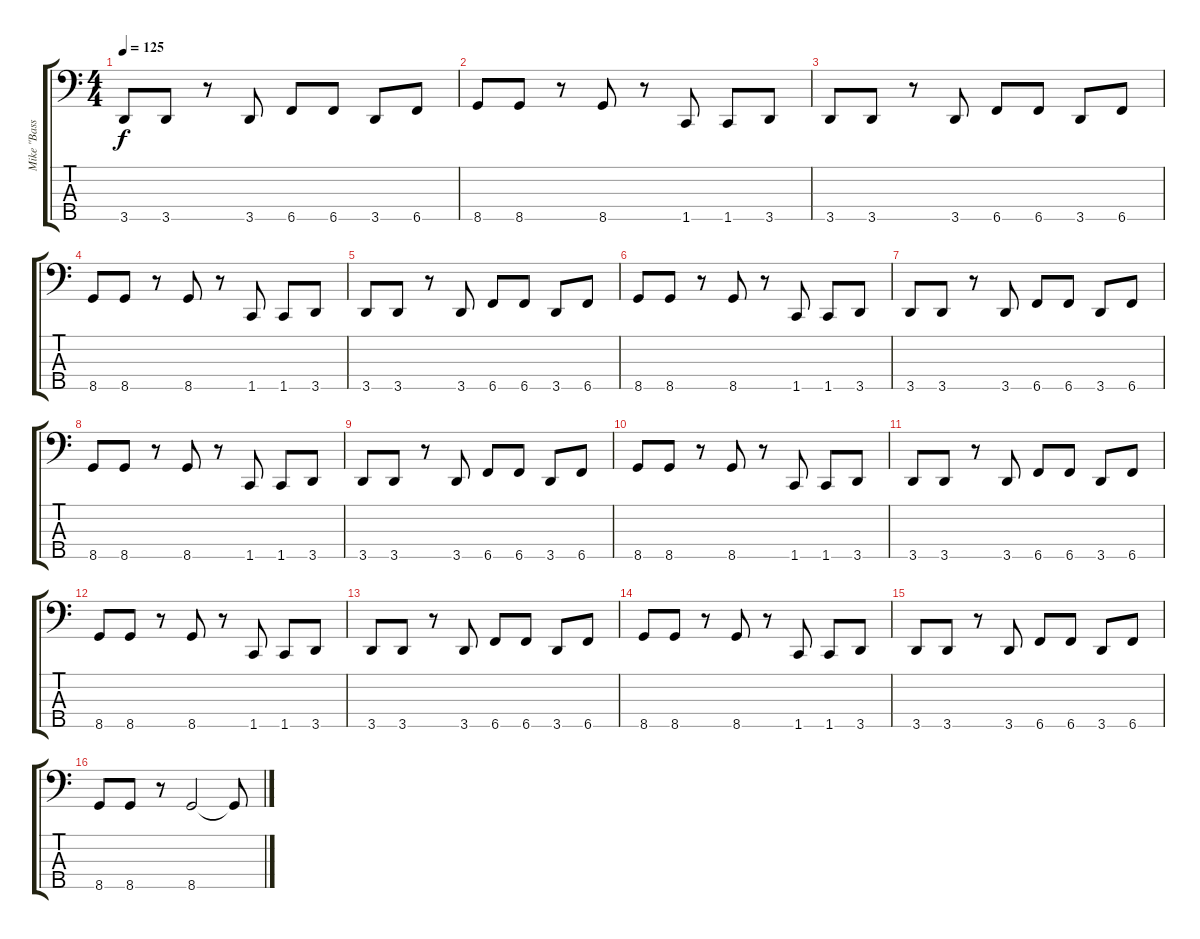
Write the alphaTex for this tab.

\track ("Mike \"Bass\"" "Mike \"Bass") {instrument electricbassfinger}
\staff {score tabs}
\tuning (G2 D2 A1 E1 B0) {hide}
\ts (4 4)
\tempo 125
\clef f4
\ks c
3.5.8{dy f} 3.5.8 r.8 3.5.8 6.5.8 6.5.8 3.5.8 6.5.8 |
8.5.8 8.5.8 r.8 8.5.8 r.8 1.5.8 1.5.8 3.5.8 |
3.5.8 3.5.8 r.8 3.5.8 6.5.8 6.5.8 3.5.8 6.5.8 |
8.5.8 8.5.8 r.8 8.5.8 r.8 1.5.8 1.5.8 3.5.8 |
3.5.8 3.5.8 r.8 3.5.8 6.5.8 6.5.8 3.5.8 6.5.8 |
8.5.8 8.5.8 r.8 8.5.8 r.8 1.5.8 1.5.8 3.5.8 |
3.5.8 3.5.8 r.8 3.5.8 6.5.8 6.5.8 3.5.8 6.5.8 |
8.5.8 8.5.8 r.8 8.5.8 r.8 1.5.8 1.5.8 3.5.8 |
3.5.8 3.5.8 r.8 3.5.8 6.5.8 6.5.8 3.5.8 6.5.8 |
8.5.8 8.5.8 r.8 8.5.8 r.8 1.5.8 1.5.8 3.5.8 |
3.5.8 3.5.8 r.8 3.5.8 6.5.8 6.5.8 3.5.8 6.5.8 |
8.5.8 8.5.8 r.8 8.5.8 r.8 1.5.8 1.5.8 3.5.8 |
3.5.8 3.5.8 r.8 3.5.8 6.5.8 6.5.8 3.5.8 6.5.8 |
8.5.8 8.5.8 r.8 8.5.8 r.8 1.5.8 1.5.8 3.5.8 |
3.5.8 3.5.8 r.8 3.5.8 6.5.8 6.5.8 3.5.8 6.5.8 |
8.5.8 8.5.8 r.8 8.5.2 8.5{t}.8
